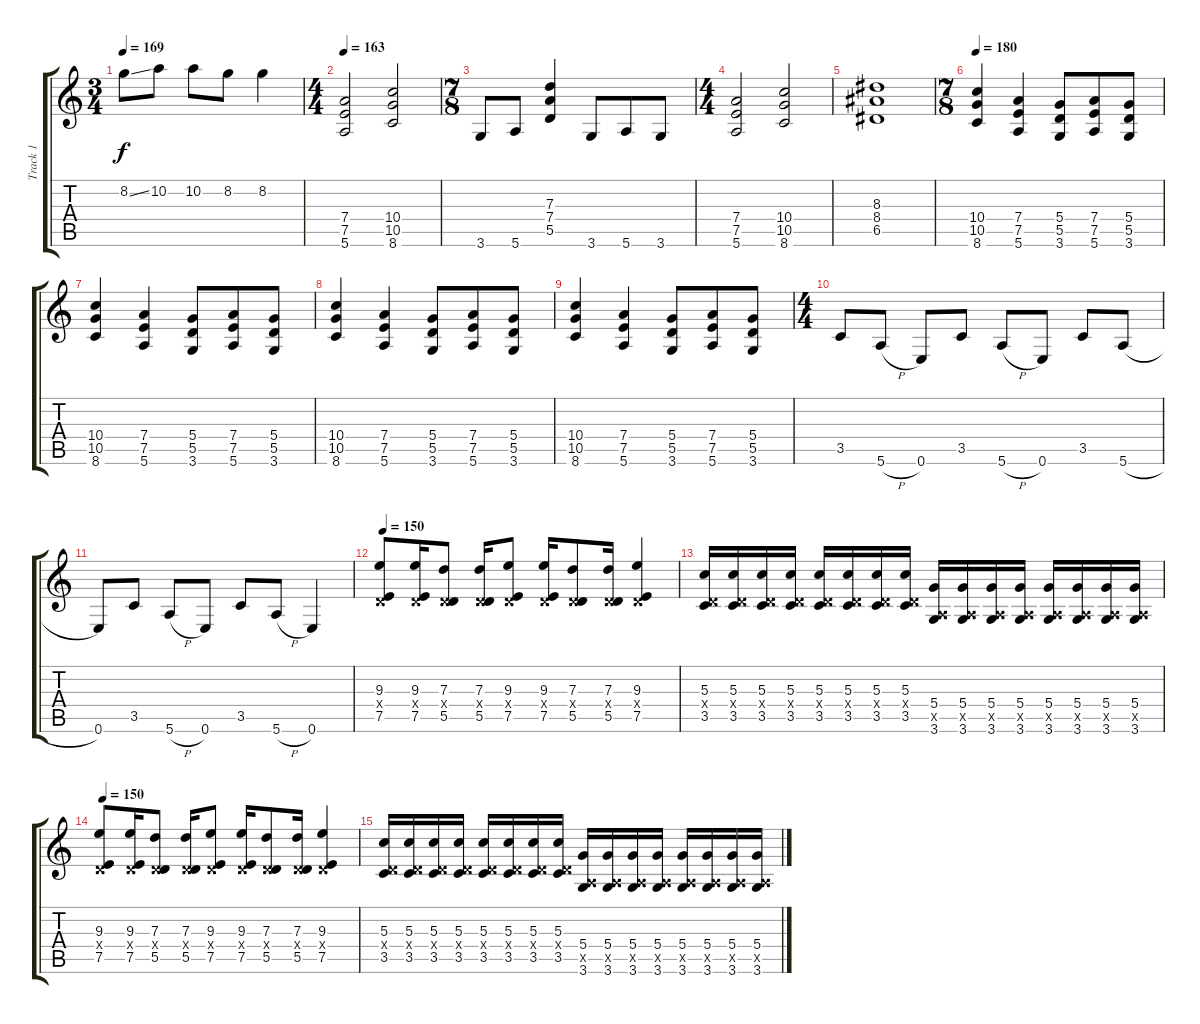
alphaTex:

\track ("Track 1" "Track 1") {instrument electricguitarclean}
\staff {score tabs}
\tuning (E4 B3 G3 D3 A2 E2) {hide}
\ts (3 4)
\tempo 169
\clef g2
\ks c
8.2{ss}.8{dy f} 10.2.8 10.2.8 8.2.8 8.2.4 |
\ts (4 4)
\tempo 163
(7.4 7.5 5.6).2 (10.4 10.5 8.6).2 |
\ts (7 8)
3.6.8 5.6.8 (7.3 7.4 5.5).4 3.6.8 5.6.8 3.6.8 |
\ts (4 4)
(7.4 7.5 5.6).2 (10.4 10.5 8.6).2 |
(8.3 8.4 6.5).1 |
\ts (7 8)
\tempo 180
(10.4 10.5 8.6).4 (7.4 7.5 5.6).4 (5.4 5.5 3.6).8 (7.4 7.5 5.6).8 (5.4 5.5 3.6).8 |
(10.4 10.5 8.6).4 (7.4 7.5 5.6).4 (5.4 5.5 3.6).8 (7.4 7.5 5.6).8 (5.4 5.5 3.6).8 |
(10.4 10.5 8.6).4 (7.4 7.5 5.6).4 (5.4 5.5 3.6).8 (7.4 7.5 5.6).8 (5.4 5.5 3.6).8 |
(10.4 10.5 8.6).4 (7.4 7.5 5.6).4 (5.4 5.5 3.6).8 (7.4 7.5 5.6).8 (5.4 5.5 3.6).8 |
\ts (4 4)
3.5.8 5.6{h}.8 0.6.8 3.5.8 5.6{h}.8 0.6.8 3.5.8 5.6{h}.8 |
0.6.8 3.5.8 5.6{h}.8 0.6.8 3.5.8 5.6{h}.8 0.6.4 |
\tempo 150
(9.3 0.4{x} 7.5).8{instrument electricguitarclean} (9.3 0.4{x} 7.5).16 (7.3 0.4{x} 5.5).8 (7.3 0.4{x} 5.5).16 (9.3 0.4{x} 7.5).8 (9.3 0.4{x} 7.5).16 (7.3 0.4{x} 5.5).8 (7.3 0.4{x} 5.5).16 (9.3 0.4{x} 7.5).4 |
(5.3 0.4{x} 3.5).16 (5.3 0.4{x} 3.5).16 (5.3 0.4{x} 3.5).16 (5.3 0.4{x} 3.5).16 (5.3 0.4{x} 3.5).16 (5.3 0.4{x} 3.5).16 (5.3 0.4{x} 3.5).16 (5.3 0.4{x} 3.5).16 (5.4 0.5{x} 3.6).16 (5.4 0.5{x} 3.6).16 (5.4 0.5{x} 3.6).16 (5.4 0.5{x} 3.6).16 (5.4 0.5{x} 3.6).16 (5.4 0.5{x} 3.6).16 (5.4 0.5{x} 3.6).16 (5.4 0.5{x} 3.6).16 |
\tempo 150
(9.3 0.4{x} 7.5).8 (9.3 0.4{x} 7.5).16 (7.3 0.4{x} 5.5).8 (7.3 0.4{x} 5.5).16 (9.3 0.4{x} 7.5).8 (9.3 0.4{x} 7.5).16 (7.3 0.4{x} 5.5).8 (7.3 0.4{x} 5.5).16 (9.3 0.4{x} 7.5).4 |
(5.3 0.4{x} 3.5).16 (5.3 0.4{x} 3.5).16 (5.3 0.4{x} 3.5).16 (5.3 0.4{x} 3.5).16 (5.3 0.4{x} 3.5).16 (5.3 0.4{x} 3.5).16 (5.3 0.4{x} 3.5).16 (5.3 0.4{x} 3.5).16 (5.4 0.5{x} 3.6).16 (5.4 0.5{x} 3.6).16 (5.4 0.5{x} 3.6).16 (5.4 0.5{x} 3.6).16 (5.4 0.5{x} 3.6).16 (5.4 0.5{x} 3.6).16 (5.4 0.5{x} 3.6).16 (5.4 0.5{x} 3.6).16
